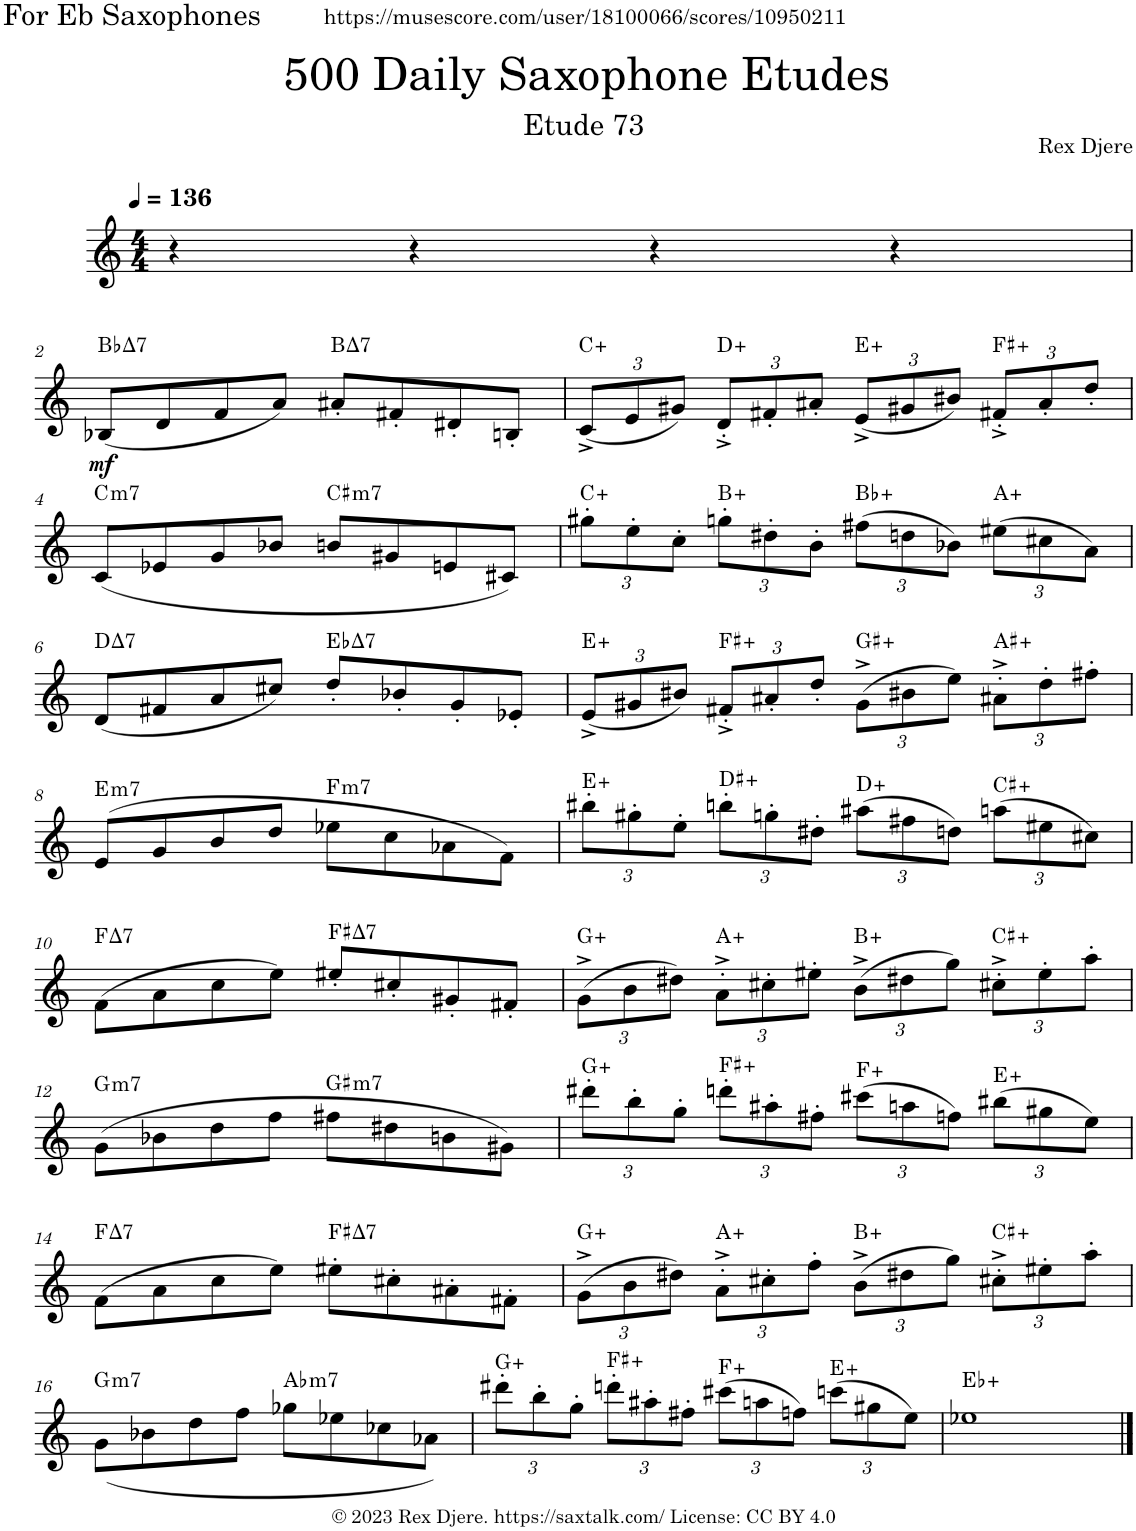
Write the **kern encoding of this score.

**kern	**dynam	**harte
*part1	*part1	*part1
*staff1	*staff1	*
*I"Alto Saxophone	*	*
*I'A. Sax.	*	*
*clefG2	*	*
*Trd5c9	*	*
*k[]	*	*
*M4/4	*	*
*MM136	*	*
=1	=1	=1
4r	.	.
4r	.	.
4r	.	.
4r	.	.
!!LO:LB:g=z
=2	=2	=2
!	!LO:DY:b	!LO:H:kt=7
(8B-X/L	mf	Bb:maj7
8d/	.	.
8f/	.	.
8a/J)	.	.
!	!	!LO:H:kt=7
8a#X'/L	.	B:maj7
8f#X'/	.	.
8d#X'/	.	.
8Bn'/J	.	.
=3	=3	=3
*Xbrackettup	*	*
(12c^/L	.	C:aug
12e/	.	.
12g#X/J)	.	.
12d'^/L	.	D:aug
12f#X'/	.	.
12a#X'/J	.	.
(12e^/L	.	E:aug
12g#X/	.	.
12b#X/J)	.	.
12f#X'^/L	.	F#:aug
12a#'/	.	.
12dd'/J	.	.
!!LO:LB:g=z
=4	=4	=4
!	!	!LO:H:kt=m7
(8c/L	.	C:min7
8e-X/	.	.
8g/	.	.
8b-X/J	.	.
!	!	!LO:H:kt=m7
8bn/L	.	C#:min7
8g#X/	.	.
8en/	.	.
8c#X/J)	.	.
=5	=5	=5
12gg#X'\L	.	C:aug
12ee'\	.	.
12cc'\J	.	.
12ggn'\L	.	B:aug
12dd#X'\	.	.
12b'\J	.	.
(12ff#X\L	.	Bb:aug
12ddn\	.	.
12b-X\J)	.	.
(12ee#X\L	.	A:aug
12cc#X\	.	.
12a\J)	.	.
!!LO:LB:g=z
=6	=6	=6
!	!	!LO:H:kt=7
(8d/L	.	D:maj7
8f#X/	.	.
8a/	.	.
8cc#X/J)	.	.
!	!	!LO:H:kt=7
8dd'/L	.	Eb:maj7
8b-X'/	.	.
8g'/	.	.
8e-X'/J	.	.
=7	=7	=7
(12e^/L	.	E:aug
12g#X/	.	.
12b#X/J)	.	.
12f#X'^/L	.	F#:aug
12a#X'/	.	.
12dd'/J	.	.
(12g#^\L	.	G#:aug
12b#X\	.	.
12ee\J)	.	.
12a#X'^\L	.	A#:aug
12dd'\	.	.
12ff#X'\J	.	.
!!LO:LB:g=z
=8	=8	=8
!	!	!LO:H:kt=m7
(8e/L	.	E:min7
8g/	.	.
8b/	.	.
8dd/J	.	.
!	!	!LO:H:kt=m7
8ee-X\L	.	F:min7
8cc\	.	.
8a-X\	.	.
8f\J)	.	.
=9	=9	=9
12bb#X'\L	.	E:aug
12gg#X'\	.	.
12ee'\J	.	.
12bbn'\L	.	D#:aug
12ggn'\	.	.
12dd#X'\J	.	.
(12aa#X\L	.	D:aug
12ff#X\	.	.
12ddn\J)	.	.
(12aan\L	.	C#:aug
12ee#X\	.	.
12cc#X\J)	.	.
!!LO:LB:g=z
=10	=10	=10
!	!	!LO:H:kt=7
(8f\L	.	F:maj7
8a\	.	.
8cc\	.	.
8ee\J)	.	.
!	!	!LO:H:kt=7
8ee#X'/L	.	F#:maj7
8cc#X'/	.	.
8g#X'/	.	.
8f#X'/J	.	.
=11	=11	=11
(12g^\L	.	G:aug
12b\	.	.
12dd#X\J)	.	.
12a'^\L	.	A:aug
12cc#X'\	.	.
12ee#X'\J	.	.
(12b^\L	.	B:aug
12dd#X\	.	.
12gg\J)	.	.
12cc#X'^\L	.	C#:aug
12ee#'\	.	.
12aa'\J	.	.
!!LO:LB:g=z
=12	=12	=12
!	!	!LO:H:kt=m7
(8g\L	.	G:min7
8b-X\	.	.
8dd\	.	.
8ff\J	.	.
!	!	!LO:H:kt=m7
8ff#X\L	.	G#:min7
8dd#X\	.	.
8bn\	.	.
8g#X\J)	.	.
=13	=13	=13
12ddd#X'\L	.	G:aug
12bb'\	.	.
12gg'\J	.	.
12dddn'\L	.	F#:aug
12aa#X'\	.	.
12ff#X'\J	.	.
(12ccc#X\L	.	F:aug
12aan\	.	.
12ffn\J)	.	.
(12bb#X\L	.	E:aug
12gg#X\	.	.
12ee\J)	.	.
!!LO:LB:g=z
=14	=14	=14
!	!	!LO:H:kt=7
(8f\L	.	F:maj7
8a\	.	.
8cc\	.	.
8ee\J)	.	.
!	!	!LO:H:kt=7
8ee#X'\L	.	F#:maj7
8cc#X'\	.	.
8a#X'\	.	.
8f#X'\J	.	.
=15	=15	=15
(12g^\L	.	G:aug
12b\	.	.
12dd#X\J)	.	.
12a'^\L	.	A:aug
12cc#X'\	.	.
12ff'\J	.	.
(12b^\L	.	B:aug
12dd#X\	.	.
12gg\J)	.	.
12cc#X'^\L	.	C#:aug
12ee#X'\	.	.
12aa'\J	.	.
!!LO:LB:g=z
=16	=16	=16
!	!	!LO:H:kt=m7
(<8g\L	.	G:min7
8b-X\	.	.
8dd\	.	.
8ff\J	.	.
!	!	!LO:H:kt=m7
8gg-X\L	.	Ab:min7
8ee-X\	.	.
8cc-X\	.	.
8a-X\J)	.	.
=17	=17	=17
12ddd#X'\L	.	G:aug
12bb'\	.	.
12gg'\J	.	.
12dddn'\L	.	F#:aug
12aa#X'\	.	.
12ff#X'\J	.	.
(12ccc#X\L	.	F:aug
12aan\	.	.
12ffn\J)	.	.
(12cccn\L	.	E:aug
12gg#X\	.	.
12ee\J)	.	.
=18	=18	=18
1ee-X	.	Eb:aug
==	==	==
*-	*-	*-
